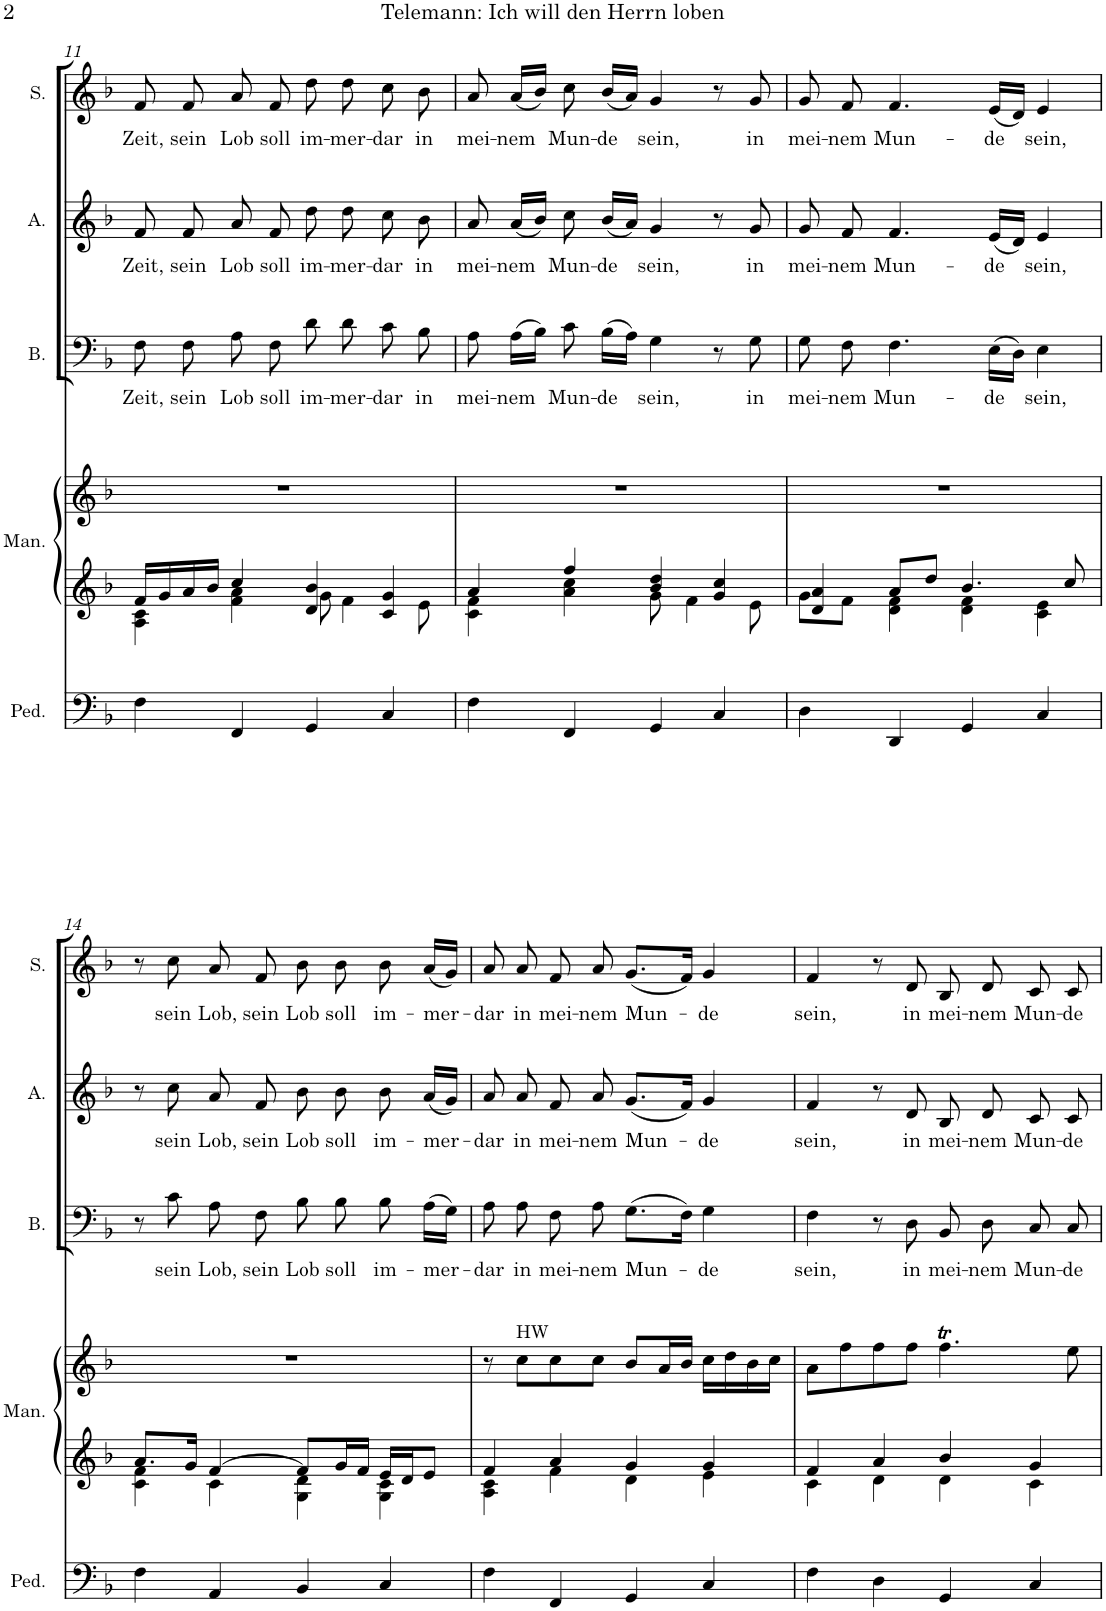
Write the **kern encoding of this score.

**kern	**kern	**kern	**kern	**text	**kern	**text	**kern	**text
*part5	*part4	*part4	*part3	*part3	*part2	*part2	*part1	*part1
*staff6	*staff5	*staff4	*staff3	*staff3	*staff2	*staff2	*staff1	*staff1
*I"Pedal	*I"Manual	*	*I"Bass	*	*I"Alt	*	*I"Sopran	*
*I'Ped.	*I'Man.	*	*I'B.	*	*I'A.	*	*I'S.	*
!!LO:PB:g=z
*clefF4	*clefG2	*clefG2	*clefF4	*	*clefG2	*	*clefG2	*
*k[b-]	*k[b-]	*k[b-]	*k[b-]	*	*k[b-]	*	*k[b-]	*
*M4/4	*M4/4	*M4/4	*M4/4	*	*M4/4	*	*M4/4	*
*met(c)	*met(c)	*met(c)	*met(c)	*	*met(c)	*	*met(c)	*
=11	=11	=11	=11	=11	=11	=11	=11	=11
*	*^	*	*	*	*	*	*	*
!	!	!	!	!	!LO:LY:b	!	!LO:LY:b	!	!LO:LY:b
4F\	16f/LL	4A\ 4c\	1r	8F\	Zeit,	8f/	Zeit,	8f/	Zeit,
.	16g/	.	.	.	.	.	.	.	.
!	!	!	!	!	!LO:LY:b	!	!LO:LY:b	!	!LO:LY:b
.	16a/	.	.	8F\	sein	8f/	sein	8f/	sein
.	16b-/JJ	.	.	.	.	.	.	.	.
!	!	!	!	!	!LO:LY:b	!	!LO:LY:b	!	!LO:LY:b
4FF/	4cc/	4f\ 4a\	.	8A\	Lob	8a/	Lob	8a/	Lob
!	!	!	!	!	!LO:LY:b	!	!LO:LY:b	!	!LO:LY:b
.	.	.	.	8F\	soll	8f/	soll	8f/	soll
!	!	!	!	!	!LO:LY:b	!	!LO:LY:b	!	!LO:LY:b
4GG/	4d/ 4b-/	8g\	.	8d\	im-	8dd\	im-	8dd\	im-
!	!	!	!	!	!LO:LY:b	!	!LO:LY:b	!	!LO:LY:b
.	.	4f\	.	8d\	-mer-	8dd\	-mer-	8dd\	-mer-
!	!	!	!	!	!LO:LY:b	!	!LO:LY:b	!	!LO:LY:b
4C/	4c/ 4g/	.	.	8c\	-dar	8cc\	-dar	8cc\	-dar
!	!	!	!	!	!LO:LY:b	!	!LO:LY:b	!	!LO:LY:b
.	.	8e\	.	8B-\	in	8b-\	in	8b-\	in
=12	=12	=12	=12	=12	=12	=12	=12	=12	=12
!	!	!	!	!	!LO:LY:b	!	!LO:LY:b	!	!LO:LY:b
4F\	4a/	4c\ 4f\	1r	8A\	mei-	8a/	mei-	8a/	mei-
!	!	!	!	!	!LO:LY:b	!	!LO:LY:b	!	!LO:LY:b
.	.	.	.	(16A\LL	-nem	(<16a/LL	-nem	(<16a/LL	-nem
.	.	.	.	16B-\JJ)	.	16b-/JJ)	.	16b-/JJ)	.
!	!	!	!	!	!LO:LY:b	!	!LO:LY:b	!	!LO:LY:b
4FF/	4ff/	4a\ 4cc\	.	8c\	Mun-	8cc\	Mun-	8cc\	Mun-
!	!	!	!	!	!LO:LY:b	!	!LO:LY:b	!	!LO:LY:b
.	.	.	.	(16B-\LL	-de	(<16b-/LL	-de	(<16b-/LL	-de
.	.	.	.	16A\JJ)	.	16a/JJ)	.	16a/JJ)	.
!	!	!	!	!	!LO:LY:b	!	!LO:LY:b	!	!LO:LY:b
4GG/	4b-/ 4dd/	8g\	.	4G\	sein,	4g/	sein,	4g/	sein,
.	.	4f\	.	.	.	.	.	.	.
4C/	4g/ 4cc/	.	.	8r	.	8r	.	8r	.
!	!	!	!	!	!LO:LY:b	!	!LO:LY:b	!	!LO:LY:b
.	.	8e\	.	8G\	in	8g/	in	8g/	in
=13	=13	=13	=13	=13	=13	=13	=13	=13	=13
!	!	!	!	!	!LO:LY:b	!	!LO:LY:b	!	!LO:LY:b
4D\	4d/ 4a/	8g\L	1r	8G\	mei-	8g/	mei-	8g/	mei-
!	!	!	!	!	!LO:LY:b	!	!LO:LY:b	!	!LO:LY:b
.	.	8f\J	.	8F\	-nem	8f/	-nem	8f/	-nem
!	!	!	!	!	!LO:LY:b	!	!LO:LY:b	!	!LO:LY:b
4DD/	8a/L	4d\ 4f\	.	4.F\	Mun-	4.f/	Mun-	4.f/	Mun-
.	8dd/J	.	.	.	.	.	.	.	.
4GG/	4.b-/	4d\ 4f\	.	.	.	.	.	.	.
!	!	!	!	!	!LO:LY:b	!	!LO:LY:b	!	!LO:LY:b
.	.	.	.	(16E\LL	-de	(<16e/LL	-de	(<16e/LL	-de
.	.	.	.	16D\JJ)	.	16d/JJ)	.	16d/JJ)	.
!	!	!	!	!	!LO:LY:b	!	!LO:LY:b	!	!LO:LY:b
4C/	.	4c\ 4e\	.	4E\	sein,	4e/	sein,	4e/	sein,
.	8cc/	.	.	.	.	.	.	.	.
!!LO:LB:g=z
=14	=14	=14	=14	=14	=14	=14	=14	=14	=14
4F\	8.a/L	4c\ 4f\	1r	8r	.	8r	.	8r	.
!	!	!	!	!	!LO:LY:b	!	!LO:LY:b	!	!LO:LY:b
.	.	.	.	8c\	sein	8cc\	sein	8cc\	sein
.	16g/Jk	.	.	.	.	.	.	.	.
!	!	!	!	!	!LO:LY:b	!	!LO:LY:b	!	!LO:LY:b
4AA/	[4f/	4c\	.	8A\	Lob,	8a/	Lob,	8a/	Lob,
!	!	!	!	!	!LO:LY:b	!	!LO:LY:b	!	!LO:LY:b
.	.	.	.	8F\	sein	8f/	sein	8f/	sein
!	!	!	!	!	!LO:LY:b	!	!LO:LY:b	!	!LO:LY:b
4BB-/	8f/L]	4G\ 4d\	.	8B-\	Lob	8b-\	Lob	8b-\	Lob
!	!	!	!	!	!LO:LY:b	!	!LO:LY:b	!	!LO:LY:b
.	16g/L	.	.	8B-\	soll	8b-\	soll	8b-\	soll
.	16f/JJ	.	.	.	.	.	.	.	.
!	!	!	!	!	!LO:LY:b	!	!LO:LY:b	!	!LO:LY:b
4C/	16e/LL	4G\ 4c\	.	8B-\	im-	8b-\	im-	8b-\	im-
.	16d/J	.	.	.	.	.	.	.	.
!	!	!	!	!	!LO:LY:b	!	!LO:LY:b	!	!LO:LY:b
.	8e/J	.	.	(16A\LL	-mer-	(<16a/LL	-mer-	(<16a/LL	-mer-
.	.	.	.	16G\JJ)	.	16g/JJ)	.	16g/JJ)	.
=15	=15	=15	=15	=15	=15	=15	=15	=15	=15
!	!	!	!	!	!LO:LY:b	!	!LO:LY:b	!	!LO:LY:b
4F\	4f/	4A\ 4c\	8r	8A\	-dar	8a/	-dar	8a/	-dar
!	!	!	!LO:TX:a:t=HW	!	!	!	!	!	!
!	!	!	!	!	!LO:LY:b	!	!LO:LY:b	!	!LO:LY:b
.	.	.	8cc\L	8A\	in	8a/	in	8a/	in
!	!	!	!	!	!LO:LY:b	!	!LO:LY:b	!	!LO:LY:b
4FF/	4a/	4f\	8cc\	8F\	mei-	8f/	mei-	8f/	mei-
!	!	!	!	!	!LO:LY:b	!	!LO:LY:b	!	!LO:LY:b
.	.	.	8cc\J	8A\	-nem	8a/	-nem	8a/	-nem
!	!	!	!	!	!LO:LY:b	!	!LO:LY:b	!	!LO:LY:b
4GG/	4g/	4d\	8b-/L	(8.G\L	Mun-	(<8.g/L	Mun-	(<8.g/L	Mun-
.	.	.	16a/L	.	.	.	.	.	.
.	.	.	16b-/JJ	16F\Jk)	.	16f/Jk)	.	16f/Jk)	.
!	!	!	!	!	!LO:LY:b	!	!LO:LY:b	!	!LO:LY:b
4C/	4g/	4e\	16cc\LL	4G\	-de	4g/	-de	4g/	-de
.	.	.	16dd\	.	.	.	.	.	.
.	.	.	16b-\	.	.	.	.	.	.
.	.	.	16cc\JJ	.	.	.	.	.	.
=16	=16	=16	=16	=16	=16	=16	=16	=16	=16
!	!	!	!	!	!LO:LY:b	!	!LO:LY:b	!	!LO:LY:b
4F\	4f/	4c\	8a\L	4F\	sein,	4f/	sein,	4f/	sein,
.	.	.	8ff\	.	.	.	.	.	.
4D\	4a/	4d\	8ff\	8r	.	8r	.	8r	.
!	!	!	!	!	!LO:LY:b	!	!LO:LY:b	!	!LO:LY:b
.	.	.	8ff\J	8D\	in	8d/	in	8d/	in
!	!	!	!	!	!LO:LY:b	!	!LO:LY:b	!	!LO:LY:b
4GG/	4b-/	4d\	4.ffT\	8BB-/	mei-	8B-/	mei-	8B-/	mei-
!	!	!	!	!	!LO:LY:b	!	!LO:LY:b	!	!LO:LY:b
.	.	.	.	8D\	-nem	8d/	-nem	8d/	-nem
!	!	!	!	!	!LO:LY:b	!	!LO:LY:b	!	!LO:LY:b
4C/	4g/	4c\	.	8C/	Mun-	8c/	Mun-	8c/	Mun-
!	!	!	!	!	!LO:LY:b	!	!LO:LY:b	!	!LO:LY:b
.	.	.	8ee\	8C/	-de	8c/	-de	8c/	-de
*	*v	*v	*	*	*	*	*	*	*
=	=	=	=	=	=	=	=	=
*-	*-	*-	*-	*-	*-	*-	*-	*-
